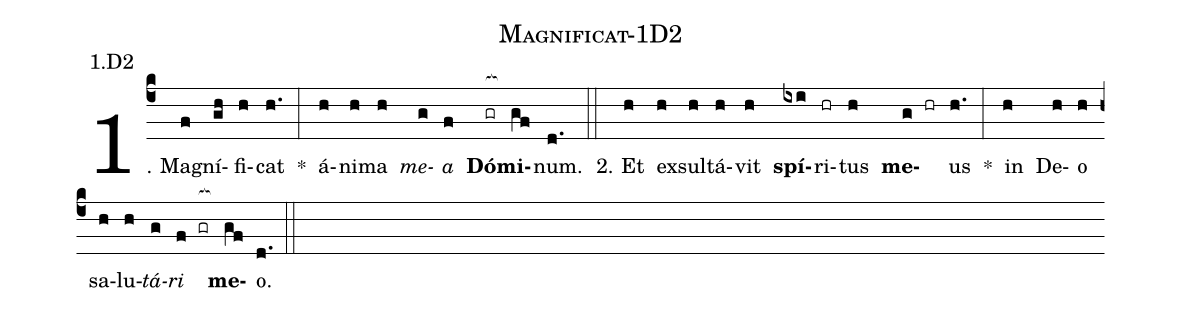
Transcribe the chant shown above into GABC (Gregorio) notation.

name: Magnificat-1D2;
annotation: 1.D2;
%%
(c4)1. Ma(f)gní(gh)fi(h)cat(h.) *(:) á(h)ni(h)ma(h) <i>me</i>(g)<i>a</i>(f) <b>Dó</b>(gr[ocb:1{])<b>mi</b>(gf[ocb:0}])num.(d.) (::)
2. Et(h) ex(h)sul(h)tá(h)vit(h) <b>spí</b>(ixi)ri(hr)tus(h) <b>me</b>(g hr)us(h.) *(:) in(h) De(h)o(h) sa(h)lu(h)<i>tá</i>(g)<i>ri</i>(f gr[ocb:1{]) <b>me</b>(gf[ocb:0}])o.(d.) (::)
